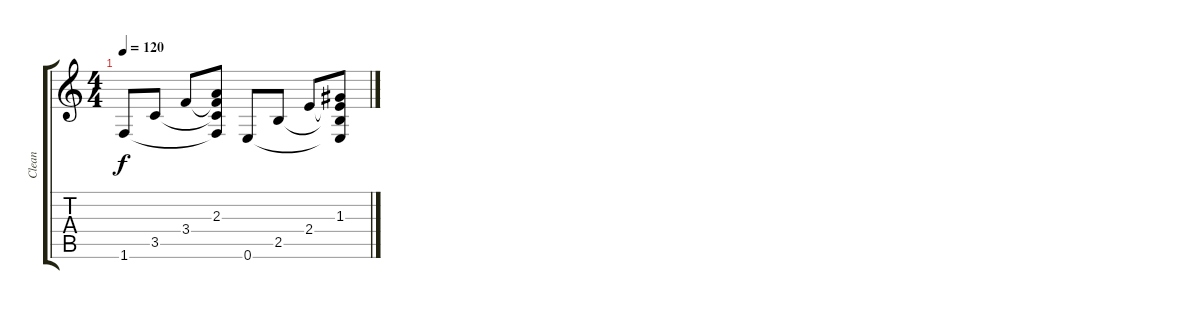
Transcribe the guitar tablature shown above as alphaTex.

\track ("Clean" "Clean") {instrument electricguitarclean}
\staff {score tabs}
\tuning (E4 B3 G3 D3 A2 E2) {hide}
\ts (4 4)
\tempo 120
\clef g2
\ks c
1.6.8{dy f} 3.5.8 3.4.8 (2.3 3.4{t} 3.5{t} 1.6{t}).8 0.6.8 2.5.8 2.4.8 (1.3 2.4{t} 2.5{t} 0.6{t}).8
